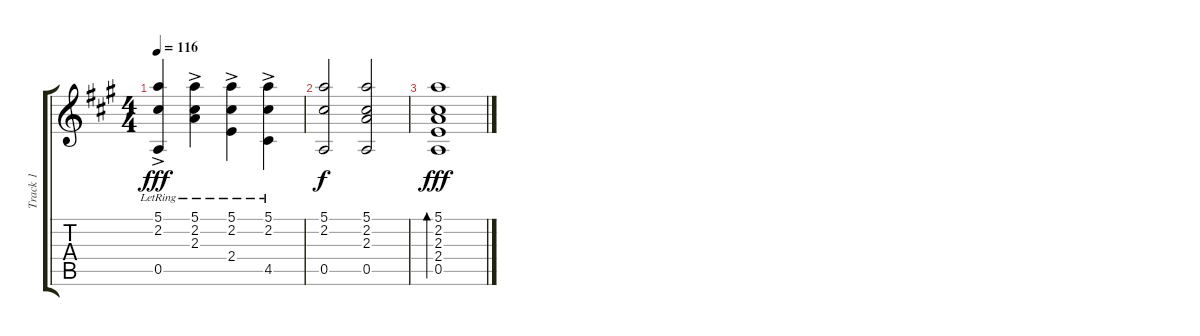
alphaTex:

\track ("Track 1" "Track 1") {instrument acousticguitarnylon}
\staff {score tabs}
\tuning (E4 B3 G3 D3 A2 E2) {hide}
\ts (4 4)
\tempo 116
\clef g2
\ks a
(5.1 2.2 0.5{ac lr}).4{dy fff} (5.1 2.2 2.3{ac lr}).4 (5.1 2.2 2.4{ac lr}).4 (5.1 2.2 4.5{ac lr}).4 |
(5.1 2.2 0.5).2{dy f} (5.1 2.2 2.3 0.5).2 |
(5.1 2.2 2.3 2.4 0.5).1{bd 480 dy fff}
